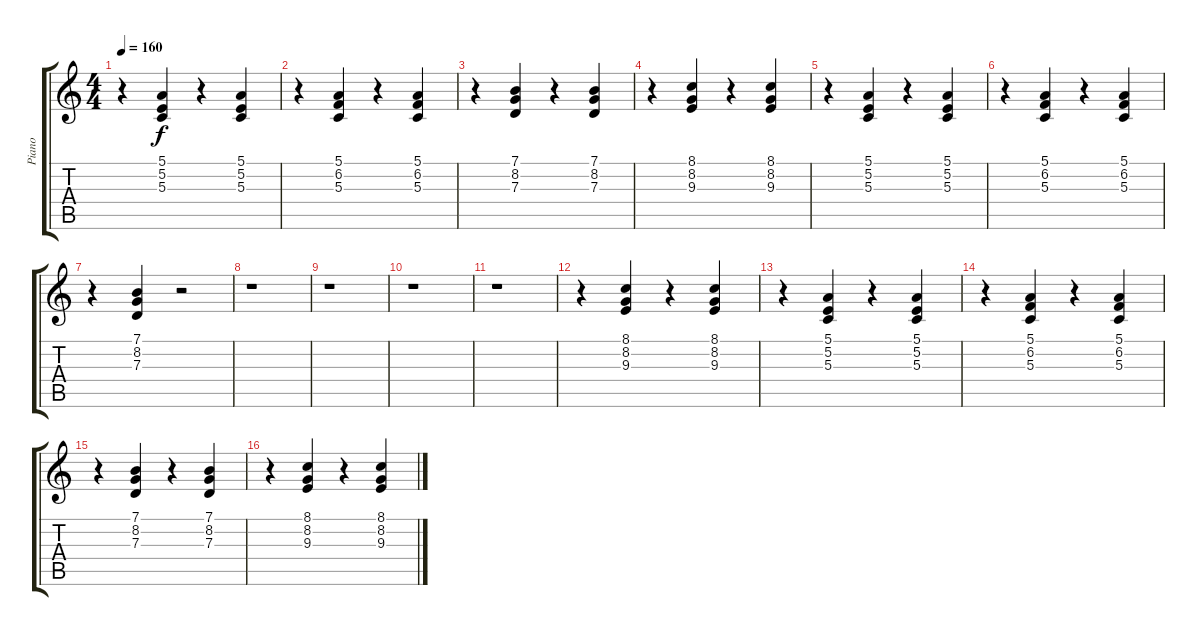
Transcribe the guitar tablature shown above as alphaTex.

\track ("Piano" "Piano") {instrument electricpiano1}
\staff {score tabs}
\tuning (E4 B3 G3 D3 A2 E2) {hide}
\ts (4 4)
\tempo 160
\clef g2
\ks c
r.4{dy f} (5.1 5.2 5.3).4 r.4 (5.1 5.2 5.3).4 |
r.4 (5.1 6.2 5.3).4 r.4 (5.1 6.2 5.3).4 |
r.4 (7.1 8.2 7.3).4 r.4 (7.1 8.2 7.3).4 |
r.4 (8.1 8.2 9.3).4 r.4 (8.1 8.2 9.3).4 |
r.4 (5.1 5.2 5.3).4 r.4 (5.1 5.2 5.3).4 |
r.4 (5.1 6.2 5.3).4 r.4 (5.1 6.2 5.3).4 |
r.4 (7.1 8.2 7.3).4 r.2 |
r.1 |
r.1 |
r.1 |
r.1 |
r.4 (8.1 8.2 9.3).4 r.4 (8.1 8.2 9.3).4 |
r.4 (5.1 5.2 5.3).4 r.4 (5.1 5.2 5.3).4 |
r.4 (5.1 6.2 5.3).4 r.4 (5.1 6.2 5.3).4 |
r.4 (7.1 8.2 7.3).4 r.4 (7.1 8.2 7.3).4 |
r.4 (8.1 8.2 9.3).4 r.4 (8.1 8.2 9.3).4
